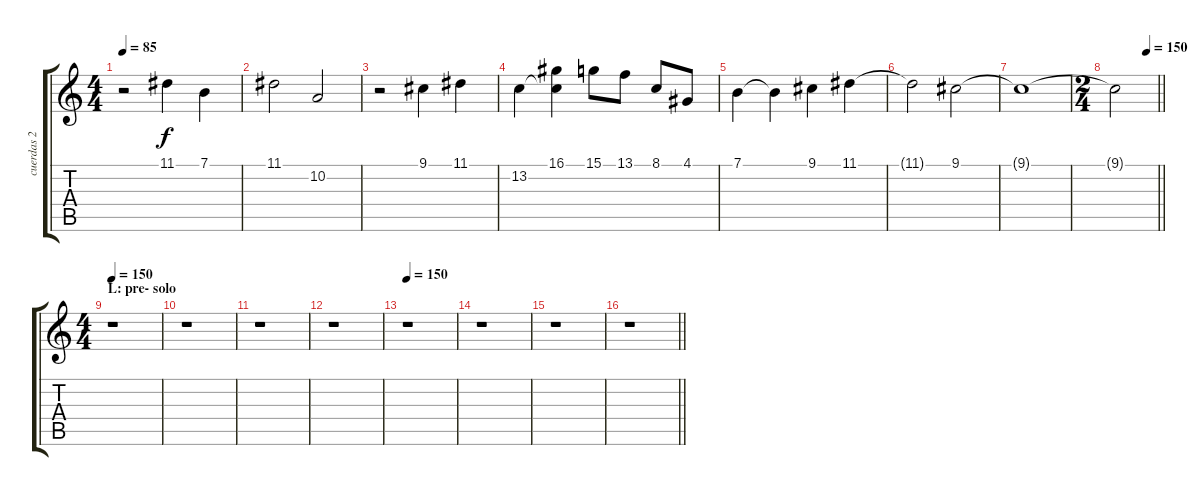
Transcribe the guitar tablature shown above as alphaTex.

\track ("cuerdas 2" "cuerdas 2") {instrument stringensemble1}
\staff {score tabs}
\tuning (E4 B3 G3 D3 A2 E2) {hide}
\ts (4 4)
\tempo 85
\clef g2
\ks c
r.2{dy f} 11.1.4 7.1.4 |
11.1.2 10.2.2 |
r.2 9.1.4 11.1.4 |
13.2.4 (16.1 13.2{t}).4 15.1.8 13.1.8 8.1.8 4.1.8 |
7.1.4 7.1{t}.4 9.1.4 11.1.4 |
11.1{t}.2 9.1.2 |
9.1{t}.1 |
\ts (2 4)
\tempo (150 0.75)
\barLineRight lightlight
9.1{t}.2 |
\ts (4 4)
\section ("" "L: pre- solo")
\tempo 150
r.1 |
r.1 |
r.1 |
r.1 |
\tempo 150
r.1 |
r.1 |
r.1 |
\barLineRight lightlight
r.1
